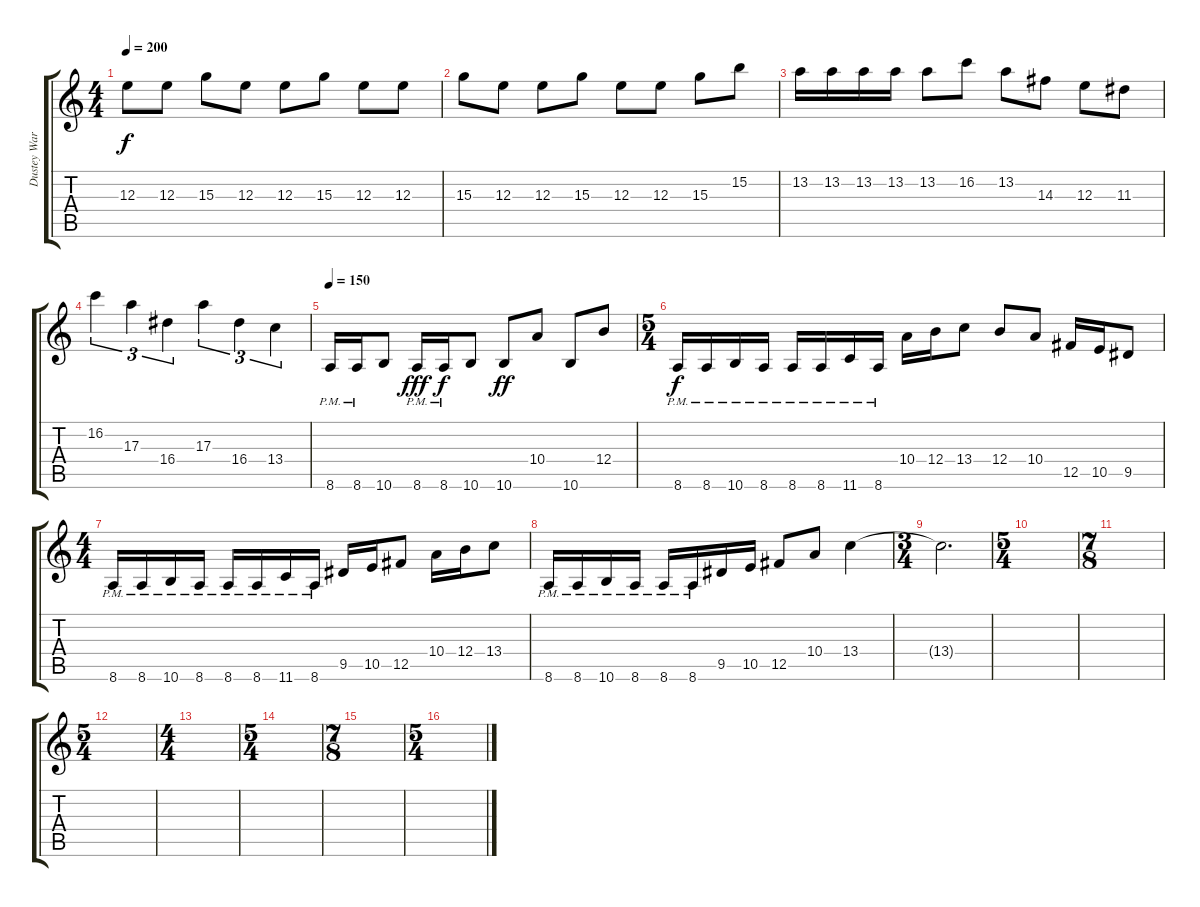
\track ("Dustey Warring" "Dustey War") {instrument distortionguitar}
\staff {score tabs}
\tuning (Db4 Ab3 E3 B2 Gb2 Db2) {hide}
\ts (4 4)
\tempo 200
\clef g2
\ks c
12.3.8{dy f balance 16} 12.3.8 15.3.8 12.3.8 12.3.8 15.3.8 12.3.8 12.3.8 |
15.3.8 12.3.8 12.3.8 15.3.8 12.3.8 12.3.8 15.3.8 15.2.8 |
13.2.16 13.2.16 13.2.16 13.2.16 13.2.8 16.2.8 13.2.8 14.3.8 12.3.8 11.3.8 |
16.2.4{tu (3 2)} 17.3.4{tu (3 2)} 16.4.4{tu (3 2)} 17.3.4{tu (3 2)} 16.4.4{tu (3 2)} 13.4.4{tu (3 2)} |
\tempo 150
8.6{pm}.16 8.6{pm}.16 10.6.8 8.6{pm}.16{dy fff} 8.6{pm}.16{dy f} 10.6.8 10.6.8{dy ff} 10.4.8 10.6.8 12.4.8 |
\ts (5 4)
8.6{pm}.16{dy f} 8.6{pm}.16 10.6{pm}.16 8.6{pm}.16 8.6{pm}.16 8.6{pm}.16 11.6{pm}.16 8.6{pm}.16 10.4.16 12.4.16 13.4.8 12.4.8 10.4.8 12.5.16 10.5.16 9.5.8 |
\ts (4 4)
8.6{pm}.16 8.6{pm}.16 10.6{pm}.16 8.6{pm}.16 8.6{pm}.16 8.6{pm}.16 11.6{pm}.16 8.6{pm}.16 9.5.16 10.5.16 12.5.8 10.4.16 12.4.16 13.4.8 |
8.6{pm}.16 8.6{pm}.16 10.6{pm}.16 8.6{pm}.16 8.6{pm}.16 8.6{pm}.16 9.5.16 10.5.16 12.5.8 10.4.8 13.4.4 |
\ts (3 4)
13.4{t}.2{d} |
\ts (5 4)
|
\ts (7 8)
|
\ts (5 4)
|
\ts (4 4)
|
\ts (5 4)
|
\ts (7 8)
|
\ts (5 4)
